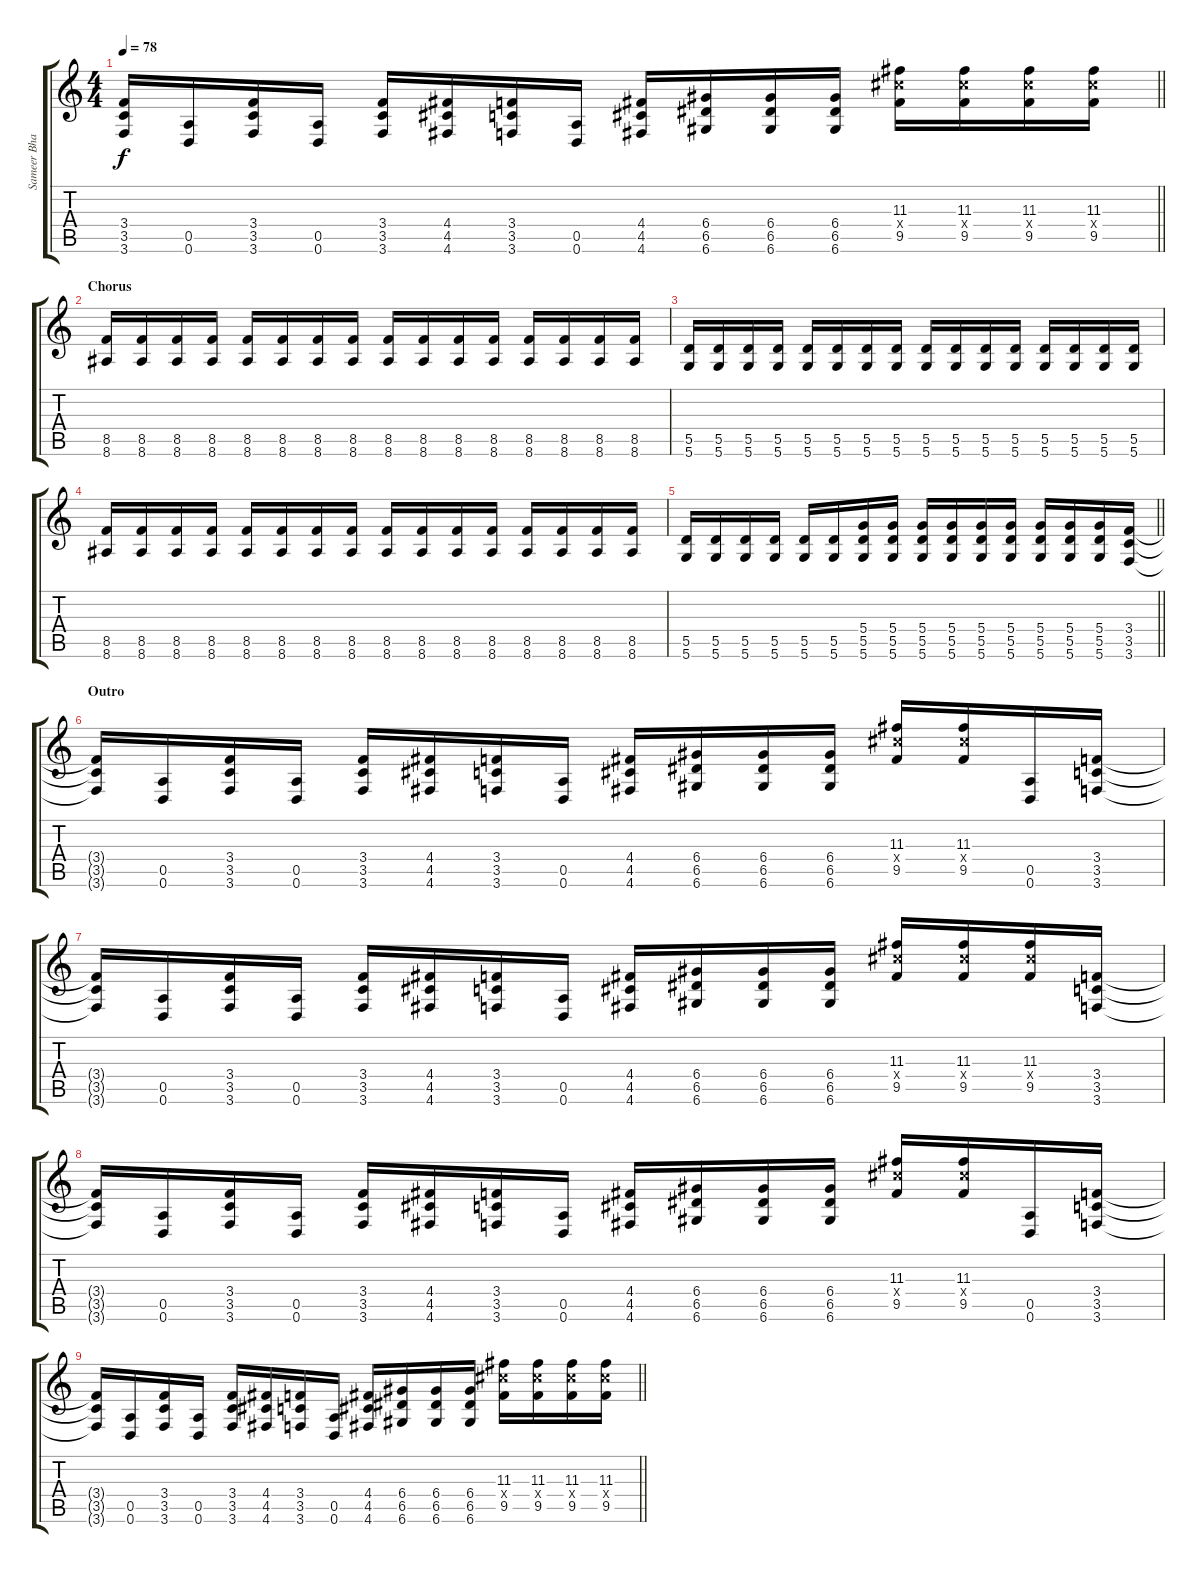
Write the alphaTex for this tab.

\track ("Sameer Bhattacharya" "Sameer Bha") {instrument distortionguitar}
\staff {score tabs}
\tuning (E4 B3 G3 D3 A2 D2) {hide}
\ts (4 4)
\tempo 78
\clef g2
\barLineRight lightlight
\ks c
(3.4{t} 3.5{t} 3.6{t}).16{dy f} (0.5 0.6).16 (3.4 3.5 3.6).16 (0.5 0.6).16 (3.4 3.5 3.6).16 (4.4 4.5 4.6).16 (3.4 3.5 3.6).16 (0.5 0.6).16 (4.4 4.5 4.6).16 (6.4 6.5 6.6).16 (6.4 6.5 6.6).16 (6.4 6.5 6.6).16 (11.3 11.4{x} 9.5).16 (11.3 11.4{x} 9.5).16 (11.3 11.4{x} 9.5).16 (11.3 11.4{x} 9.5).16 |
\section ("" "Chorus")
(8.5 8.6).16 (8.5 8.6).16 (8.5 8.6).16 (8.5 8.6).16 (8.5 8.6).16 (8.5 8.6).16 (8.5 8.6).16 (8.5 8.6).16 (8.5 8.6).16 (8.5 8.6).16 (8.5 8.6).16 (8.5 8.6).16 (8.5 8.6).16 (8.5 8.6).16 (8.5 8.6).16 (8.5 8.6).16 |
(5.5 5.6).16 (5.5 5.6).16 (5.5 5.6).16 (5.5 5.6).16 (5.5 5.6).16 (5.5 5.6).16 (5.5 5.6).16 (5.5 5.6).16 (5.5 5.6).16 (5.5 5.6).16 (5.5 5.6).16 (5.5 5.6).16 (5.5 5.6).16 (5.5 5.6).16 (5.5 5.6).16 (5.5 5.6).16 |
(8.5 8.6).16 (8.5 8.6).16 (8.5 8.6).16 (8.5 8.6).16 (8.5 8.6).16 (8.5 8.6).16 (8.5 8.6).16 (8.5 8.6).16 (8.5 8.6).16 (8.5 8.6).16 (8.5 8.6).16 (8.5 8.6).16 (8.5 8.6).16 (8.5 8.6).16 (8.5 8.6).16 (8.5 8.6).16 |
\barLineRight lightlight
(5.5 5.6).16 (5.5 5.6).16 (5.5 5.6).16 (5.5 5.6).16 (5.5 5.6).16 (5.5 5.6).16 (5.4 5.5 5.6).16 (5.4 5.5 5.6).16 (5.4 5.5 5.6).16 (5.4 5.5 5.6).16 (5.4 5.5 5.6).16 (5.4 5.5 5.6).16 (5.4 5.5 5.6).16 (5.4 5.5 5.6).16 (5.4 5.5 5.6).16 (3.4 3.5 3.6).16 |
\section ("" "Outro")
(3.4{t} 3.5{t} 3.6{t}).16 (0.5 0.6).16 (3.4 3.5 3.6).16 (0.5 0.6).16 (3.4 3.5 3.6).16 (4.4 4.5 4.6).16 (3.4 3.5 3.6).16 (0.5 0.6).16 (4.4 4.5 4.6).16 (6.4 6.5 6.6).16 (6.4 6.5 6.6).16 (6.4 6.5 6.6).16 (11.3 11.4{x} 9.5).16 (11.3 11.4{x} 9.5).16 (0.5 0.6).16 (3.4 3.5 3.6).16 |
(3.4{t} 3.5{t} 3.6{t}).16 (0.5 0.6).16 (3.4 3.5 3.6).16 (0.5 0.6).16 (3.4 3.5 3.6).16 (4.4 4.5 4.6).16 (3.4 3.5 3.6).16 (0.5 0.6).16 (4.4 4.5 4.6).16 (6.4 6.5 6.6).16 (6.4 6.5 6.6).16 (6.4 6.5 6.6).16 (11.3 11.4{x} 9.5).16 (11.3 11.4{x} 9.5).16 (11.3 11.4{x} 9.5).16 (3.4 3.5 3.6).16 |
(3.4{t} 3.5{t} 3.6{t}).16 (0.5 0.6).16 (3.4 3.5 3.6).16 (0.5 0.6).16 (3.4 3.5 3.6).16 (4.4 4.5 4.6).16 (3.4 3.5 3.6).16 (0.5 0.6).16 (4.4 4.5 4.6).16 (6.4 6.5 6.6).16 (6.4 6.5 6.6).16 (6.4 6.5 6.6).16 (11.3 11.4{x} 9.5).16 (11.3 11.4{x} 9.5).16 (0.5 0.6).16 (3.4 3.5 3.6).16 |
\barLineRight lightlight
(3.4{t} 3.5{t} 3.6{t}).16 (0.5 0.6).16 (3.4 3.5 3.6).16 (0.5 0.6).16 (3.4 3.5 3.6).16 (4.4 4.5 4.6).16 (3.4 3.5 3.6).16 (0.5 0.6).16 (4.4 4.5 4.6).16 (6.4 6.5 6.6).16 (6.4 6.5 6.6).16 (6.4 6.5 6.6).16 (11.3 11.4{x} 9.5).16 (11.3 11.4{x} 9.5).16 (11.3 11.4{x} 9.5).16 (11.3 11.4{x} 9.5).16
